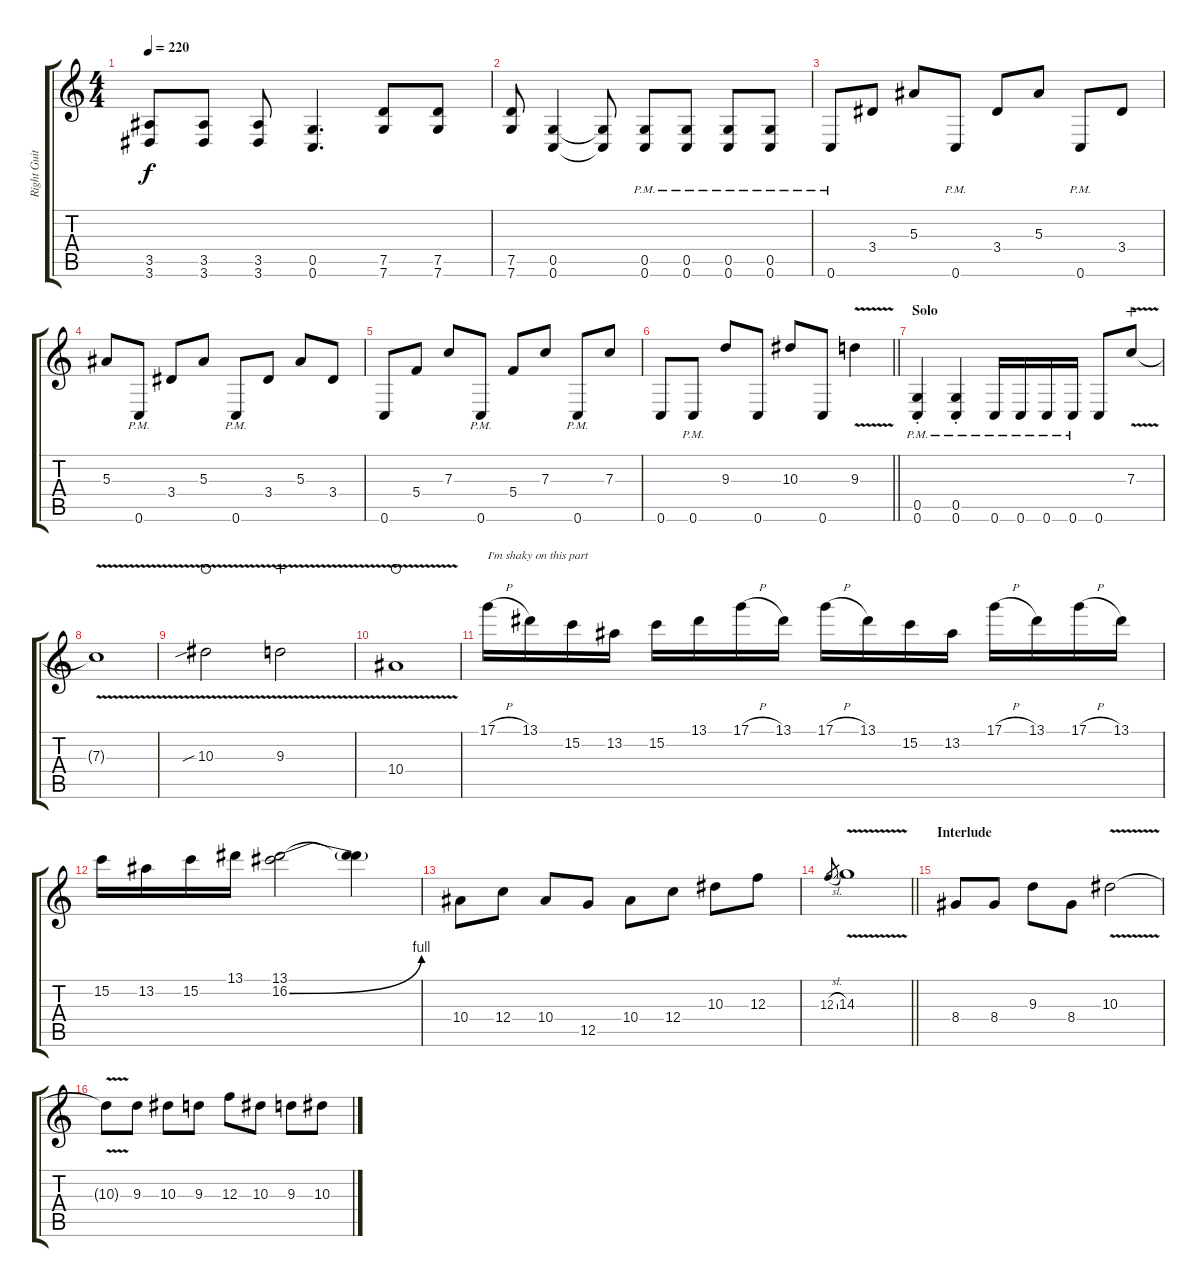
\track ("Right Guitar" "Right Guit") {instrument distortionguitar}
\staff {score tabs}
\tuning (D4 A3 F3 C3 G2 C2) {hide}
\ts (4 4)
\tempo 220
\clef g2
\ks c
(3.5 3.6).8{dy f} (3.5 3.6).8 (3.5 3.6).8 (0.5 0.6).4{d} (7.5 7.6).8 (7.5 7.6).8 |
(7.5 7.6).8 (0.5 0.6).4 (0.5{t} 0.6{t}).8 (0.5 0.6{pm}).8 (0.5 0.6{pm}).8 (0.5 0.6{pm}).8 (0.5{pm} 0.6{pm}).8 |
0.6{pm}.8 3.4.8 5.3.8 0.6{pm}.8 3.4.8 5.3.8 0.6{pm}.8 3.4.8 |
5.3.8 0.6{pm}.8 3.4.8 5.3.8 0.6{pm}.8 3.4.8 5.3.8 3.4.8 |
0.6.8 5.4.8 7.3.8 0.6{pm}.8 5.4.8 7.3.8 0.6{pm}.8 7.3.8 |
\barLineRight lightlight
0.6.8 0.6{pm}.8 9.3.8 0.6.8 10.3.8 0.6.8 9.3{v}.4 |
\section ("" "Solo")
(0.5{st} 0.6{pm st}).4 (0.5{pm st} 0.6{pm st}).4 0.6{pm}.16 0.6{pm}.16 0.6{pm}.16 0.6{pm}.16 0.6.8 7.3{v}.8{wahc} |
7.3{t}.1 |
10.3{v sib}.2{waho} 9.3{v}.2{wahc} |
10.4{v}.1{waho} |
17.1{h}.16{txt "I'm shaky on this part"} 13.1.16 15.2.16 13.2.16 15.2.16 13.1.16 17.1{h}.16 13.1.16 17.1{h}.16 13.1.16 15.2.16 13.2.16 17.1{h}.16 13.1.16 17.1{h}.16 13.1.16 |
15.2.16 13.2.16 15.2.16 13.1.16 (13.1 16.2{be (bend 0 0 60 4)}).2 (13.1{t} 16.2{t}).4 |
10.4.8 12.4.8 10.4.8 12.5.8 10.4.8 12.4.8 10.3.8 12.3.8 |
\barLineRight lightlight
12.3{sl}.8{gr} 14.3{v}.1 |
\section ("" "Interlude")
8.4.8 8.4.8 9.3.8 8.4.8 10.3{v}.2 |
10.3{t}.8 9.3.8 10.3.8 9.3.8 12.3.8 10.3.8 9.3.8 10.3.8
